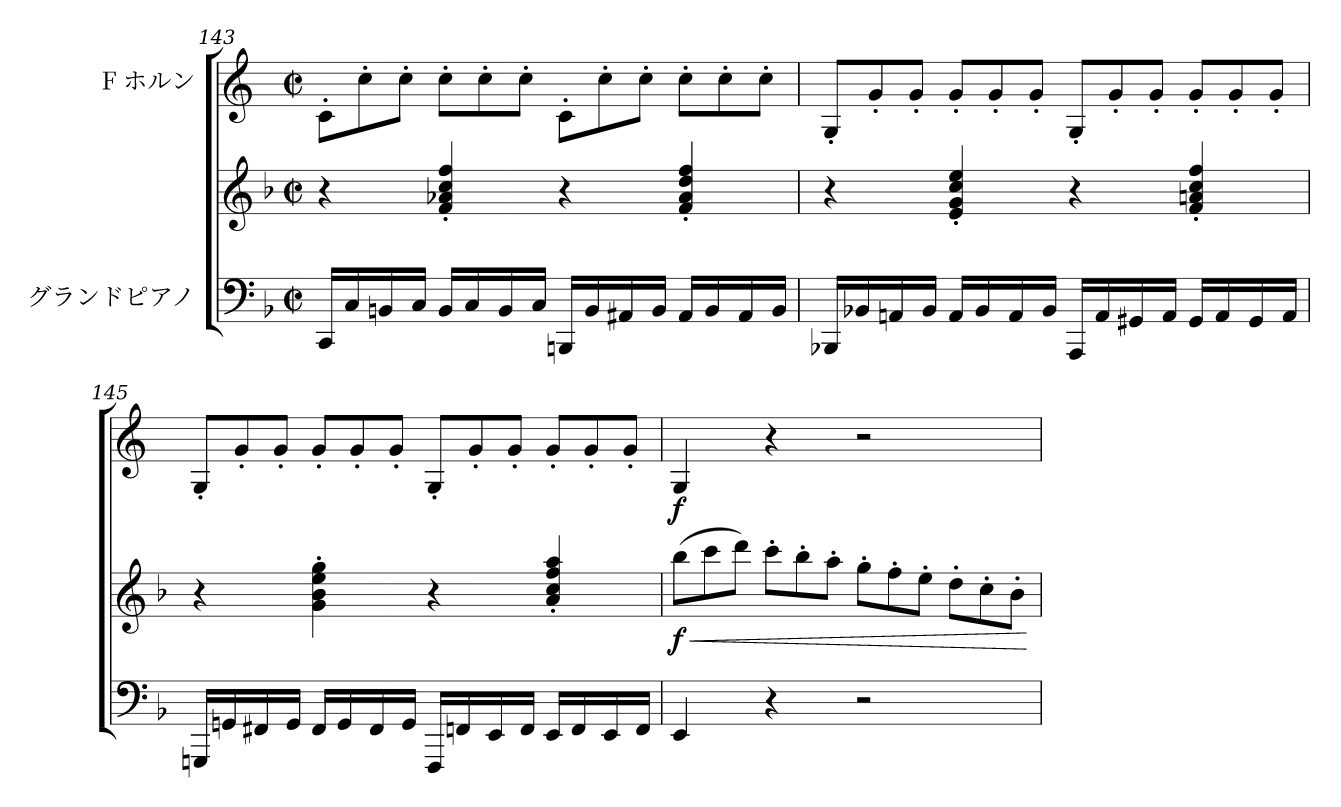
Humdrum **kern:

**kern	**kern	**dynam	**kern	**dynam
*part2	*part2	*part2	*part1	*part1
*staff3	*staff2	*staff2/3	*staff1	*staff1
*I"グランドピアノ	*	*	*I"F ホルン	*
*clefF4	*clefG2	*	*clefG2	*
*	*	*	*ITrd4c7	*
*k[b-]	*k[b-]	*	*k[b-]	*
*M2/2	*M2/2	*	*M2/2	*
*met(c|)	*met(c|)	*	*met(c|)	*
*	*	*	*Xtuplet	*
=143	=143	=143	=143	=143
16CC/LL	4r	.	12F'\L	.
16C/	.	.	.	.
.	.	.	12f'\	.
16BBn/	.	.	.	.
.	.	.	12f'\J	.
16C/JJ	.	.	.	.
16BB/LL	4f/' 4a-X/' 4cc/' 4ff/'	.	12f'\L	.
16C/	.	.	.	.
.	.	.	12f'\	.
16BB/	.	.	.	.
.	.	.	12f'\J	.
16C/JJ	.	.	.	.
16BBBn/LL	4r	.	12F'\L	.
16BB/	.	.	.	.
.	.	.	12f'\	.
16AA#X/	.	.	.	.
.	.	.	12f'\J	.
16BB/JJ	.	.	.	.
16AA#/LL	4f/' 4a-/' 4dd/' 4ff/'	.	12f'\L	.
16BB/	.	.	.	.
.	.	.	12f'\	.
16AA#/	.	.	.	.
.	.	.	12f'\J	.
16BB/JJ	.	.	.	.
=144	=144	=144	=144	=144
16BBB-X/LL	4r	.	12C'/L	.
16BB-X/	.	.	.	.
.	.	.	12c'/	.
16AAn/	.	.	.	.
.	.	.	12c'/J	.
16BB-/JJ	.	.	.	.
16AA/LL	4e/' 4g/' 4cc/' 4ee/'	.	12c'/L	.
16BB-/	.	.	.	.
.	.	.	12c'/	.
16AA/	.	.	.	.
.	.	.	12c'/J	.
16BB-/JJ	.	.	.	.
16AAA/LL	4r	.	12C'/L	.
16AA/	.	.	.	.
.	.	.	12c'/	.
16GG#X/	.	.	.	.
.	.	.	12c'/J	.
16AA/JJ	.	.	.	.
16GG#/LL	4f/' 4an/' 4cc/' 4ff/'	.	12c'/L	.
16AA/	.	.	.	.
.	.	.	12c'/	.
16GG#/	.	.	.	.
.	.	.	12c'/J	.
16AA/JJ	.	.	.	.
!!LO:LB:g=z
=145	=145	=145	=145	=145
16GGGn/LL	4r	.	12C'/L	.
16GGn/	.	.	.	.
.	.	.	12c'/	.
16FF#X/	.	.	.	.
.	.	.	12c'/J	.
16GG/JJ	.	.	.	.
16FF#/LL	4g\' 4b-\' 4ee\' 4gg\'	.	12c'/L	.
16GG/	.	.	.	.
.	.	.	12c'/	.
16FF#/	.	.	.	.
.	.	.	12c'/J	.
16GG/JJ	.	.	.	.
16FFF/LL	4r	.	12C'/L	.
16FFn/	.	.	.	.
.	.	.	12c'/	.
16EE/	.	.	.	.
.	.	.	12c'/J	.
16FF/JJ	.	.	.	.
16EE/LL	4a/' 4cc/' 4ff/' 4aa/'	.	12c'/L	.
16FF/	.	.	.	.
.	.	.	12c'/	.
16EE/	.	.	.	.
.	.	.	12c'/J	.
16FF/JJ	.	.	.	.
=146	=146	=146	=146	=146
*	*Xtuplet	*	*	*
!	!	!LO:HP:b	!	!
!	!	!LO:DY:n=1:b	!	!LO:DY:b
4EE/	(>12bb-\L	< f	4C/	f
.	12ccc\	.	.	.
.	12ddd\J)	.	.	.
4r	12ccc'\L	.	4r	.
.	12bb-'\	.	.	.
.	12aa'\J	.	.	.
2r	12gg'\L	.	2r	.
.	12ff'\	.	.	.
.	12ee'\J	.	.	.
.	12dd'\L	.	.	.
.	12cc'\	.	.	.
.	12b-'\J	.	.	.
.	.	[	.	.
=	=	=	=	=
*-	*-	*-	*-	*-
